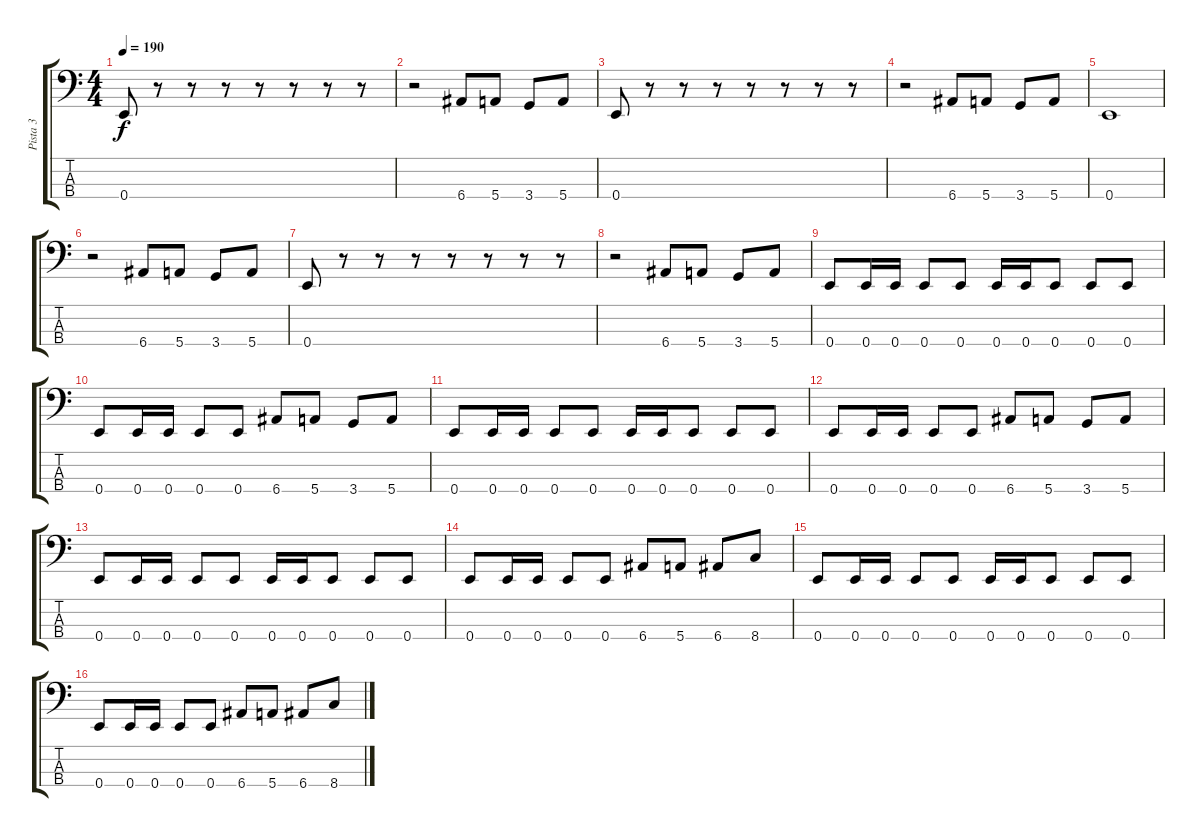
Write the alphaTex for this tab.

\track ("Pista 3" "Pista 3") {instrument electricbasspick}
\staff {score tabs}
\tuning (G2 D2 A1 E1) {hide}
\ts (4 4)
\tempo 190
\clef f4
\ks c
0.4.8{dy f instrument electricbasspick} r.8 r.8 r.8 r.8 r.8 r.8 r.8 |
r.2 6.4.8 5.4.8 3.4.8 5.4.8 |
0.4.8 r.8 r.8 r.8 r.8 r.8 r.8 r.8 |
r.2 6.4.8 5.4.8 3.4.8 5.4.8 |
0.4.1 |
r.2 6.4.8 5.4.8 3.4.8 5.4.8 |
0.4.8 r.8 r.8 r.8 r.8 r.8 r.8 r.8 |
r.2 6.4.8 5.4.8 3.4.8 5.4.8 |
0.4.8 0.4.16 0.4.16 0.4.8 0.4.8 0.4.16 0.4.16 0.4.8 0.4.8 0.4.8 |
0.4.8 0.4.16 0.4.16 0.4.8 0.4.8 6.4.8 5.4.8 3.4.8 5.4.8 |
0.4.8 0.4.16 0.4.16 0.4.8 0.4.8 0.4.16 0.4.16 0.4.8 0.4.8 0.4.8 |
0.4.8 0.4.16 0.4.16 0.4.8 0.4.8 6.4.8 5.4.8 3.4.8 5.4.8 |
0.4.8 0.4.16 0.4.16 0.4.8 0.4.8 0.4.16 0.4.16 0.4.8 0.4.8 0.4.8 |
0.4.8 0.4.16 0.4.16 0.4.8 0.4.8 6.4.8 5.4.8 6.4.8 8.4.8 |
0.4.8 0.4.16 0.4.16 0.4.8 0.4.8 0.4.16 0.4.16 0.4.8 0.4.8 0.4.8 |
0.4.8 0.4.16 0.4.16 0.4.8 0.4.8 6.4.8 5.4.8 6.4.8 8.4.8
